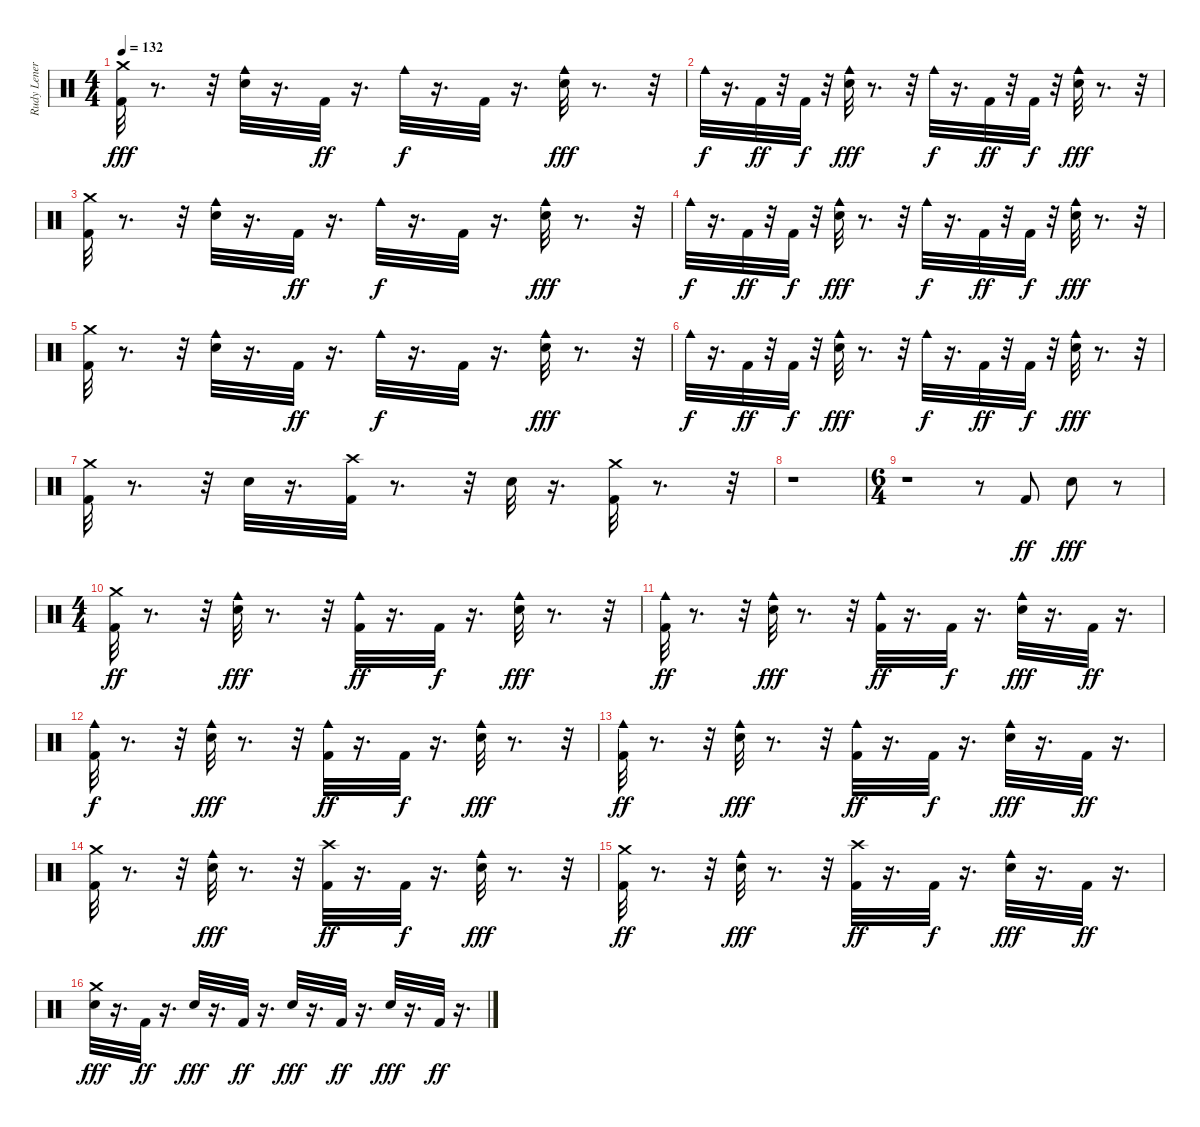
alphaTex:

\track ("Rudy Leners" "Rudy Lener") {instrument percussion}
\staff {score}
\articulation defaults
\ts (4 4)
\tempo 132
\clef neutral
\ks c
("Kick (hit) 2" "Crash medium (hit)").32{dy fff} r.8{d} r.32 ("Cowbell medium (hit)" "Snare (hit) 2").32 r.16{d} "Kick (hit) 2".32{dy ff} r.16{d} "Cowbell medium (hit)".32{dy f} r.16{d} "Kick (hit) 2".32 r.16{d} ("Cowbell medium (hit)" "Snare (hit) 2").32{dy fff} r.8{d} r.32 |
"Cowbell medium (hit)".32{dy f} r.16{d} "Kick (hit) 2".32{dy ff} r.32 "Kick (hit) 2".32{dy f} r.32 ("Cowbell medium (hit)" "Snare (hit) 2").32{dy fff} r.8{d} r.32 "Cowbell medium (hit)".32{dy f} r.16{d} "Kick (hit) 2".32{dy ff} r.32 "Kick (hit) 2".32{dy f} r.32 ("Cowbell medium (hit)" "Snare (hit) 2").32{dy fff} r.8{d} r.32 |
("Kick (hit) 2" "Crash medium (hit)").32 r.8{d} r.32 ("Cowbell medium (hit)" "Snare (hit) 2").32 r.16{d} "Kick (hit) 2".32{dy ff} r.16{d} "Cowbell medium (hit)".32{dy f} r.16{d} "Kick (hit) 2".32 r.16{d} ("Cowbell medium (hit)" "Snare (hit) 2").32{dy fff} r.8{d} r.32 |
"Cowbell medium (hit)".32{dy f} r.16{d} "Kick (hit) 2".32{dy ff} r.32 "Kick (hit) 2".32{dy f} r.32 ("Cowbell medium (hit)" "Snare (hit) 2").32{dy fff} r.8{d} r.32 "Cowbell medium (hit)".32{dy f} r.16{d} "Kick (hit) 2".32{dy ff} r.32 "Kick (hit) 2".32{dy f} r.32 ("Cowbell medium (hit)" "Snare (hit) 2").32{dy fff} r.8{d} r.32 |
("Kick (hit) 2" "Crash medium (hit)").32 r.8{d} r.32 ("Cowbell medium (hit)" "Snare (hit) 2").32 r.16{d} "Kick (hit) 2".32{dy ff} r.16{d} "Cowbell medium (hit)".32{dy f} r.16{d} "Kick (hit) 2".32 r.16{d} ("Cowbell medium (hit)" "Snare (hit) 2").32{dy fff} r.8{d} r.32 |
"Cowbell medium (hit)".32{dy f} r.16{d} "Kick (hit) 2".32{dy ff} r.32 "Kick (hit) 2".32{dy f} r.32 ("Cowbell medium (hit)" "Snare (hit) 2").32{dy fff} r.8{d} r.32 "Cowbell medium (hit)".32{dy f} r.16{d} "Kick (hit) 2".32{dy ff} r.32 "Kick (hit) 2".32{dy f} r.32 ("Cowbell medium (hit)" "Snare (hit) 2").32{dy fff} r.8{d} r.32 |
("Kick (hit) 2" "Crash medium (hit)").32 r.8{d} r.32 "Snare (hit) 2".32 r.16{d} ("Kick (hit) 2" "Crash high (hit)").32 r.8{d} r.32 "Snare (hit) 2".32 r.16{d} ("Kick (hit) 2" "Crash medium (hit)").32 r.8{d} r.32 |
r.1 |
\ts (6 4)
r.1 r.8 "Kick (hit) 2".8{dy ff} "Snare (hit) 2".8{dy fff} r.8 |
\ts (4 4)
("Crash medium (hit)" "Kick (hit) 2").32{dy ff} r.8{d} r.32 ("Snare (hit) 2" "Cowbell medium (hit)").32{dy fff} r.8{d} r.32 ("Kick (hit) 2" "Cowbell medium (hit)").32{dy ff} r.16{d} "Kick (hit) 2".32{dy f} r.16{d} ("Snare (hit) 2" "Cowbell medium (hit)").32{dy fff} r.8{d} r.32 |
("Cowbell medium (hit)" "Kick (hit) 2").32{dy ff} r.8{d} r.32 ("Cowbell medium (hit)" "Snare (hit) 2").32{dy fff} r.8{d} r.32 ("Cowbell medium (hit)" "Kick (hit) 2").32{dy ff} r.16{d} "Kick (hit) 2".32{dy f} r.16{d} ("Cowbell medium (hit)" "Snare (hit) 2").32{dy fff} r.16{d} "Kick (hit) 2".32{dy ff} r.16{d} |
("Kick (hit) 2" "Cowbell medium (hit)").32{dy f} r.8{d} r.32 ("Snare (hit) 2" "Cowbell medium (hit)").32{dy fff} r.8{d} r.32 ("Kick (hit) 2" "Cowbell medium (hit)").32{dy ff} r.16{d} "Kick (hit) 2".32{dy f} r.16{d} ("Snare (hit) 2" "Cowbell medium (hit)").32{dy fff} r.8{d} r.32 |
("Cowbell medium (hit)" "Kick (hit) 2").32{dy ff} r.8{d} r.32 ("Cowbell medium (hit)" "Snare (hit) 2").32{dy fff} r.8{d} r.32 ("Cowbell medium (hit)" "Kick (hit) 2").32{dy ff} r.16{d} "Kick (hit) 2".32{dy f} r.16{d} ("Cowbell medium (hit)" "Snare (hit) 2").32{dy fff} r.16{d} "Kick (hit) 2".32{dy ff} r.16{d} |
("Crash medium (hit)" "Kick (hit) 2").32 r.8{d} r.32 ("Snare (hit) 2" "Cowbell medium (hit)").32{dy fff} r.8{d} r.32 ("Crash high (hit)" "Kick (hit) 2").32{dy ff} r.16{d} "Kick (hit) 2".32{dy f} r.16{d} ("Snare (hit) 2" "Cowbell medium (hit)").32{dy fff} r.8{d} r.32 |
("Crash medium (hit)" "Kick (hit) 2").32{dy ff} r.8{d} r.32 ("Cowbell medium (hit)" "Snare (hit) 2").32{dy fff} r.8{d} r.32 ("Crash high (hit)" "Kick (hit) 2").32{dy ff} r.16{d} "Kick (hit) 2".32{dy f} r.16{d} ("Cowbell medium (hit)" "Snare (hit) 2").32{dy fff} r.16{d} "Kick (hit) 2".32{dy ff} r.16{d} |
("Crash medium (hit)" "Snare (hit) 2").32{dy fff} r.16{d} "Kick (hit) 2".32{dy ff} r.16{d} "Snare (hit) 2".32{dy fff} r.16{d} "Kick (hit) 2".32{dy ff} r.16{d} "Snare (hit) 2".32{dy fff} r.16{d} "Kick (hit) 2".32{dy ff} r.16{d} "Snare (hit) 2".32{dy fff} r.16{d} "Kick (hit) 2".32{dy ff} r.16{d}
